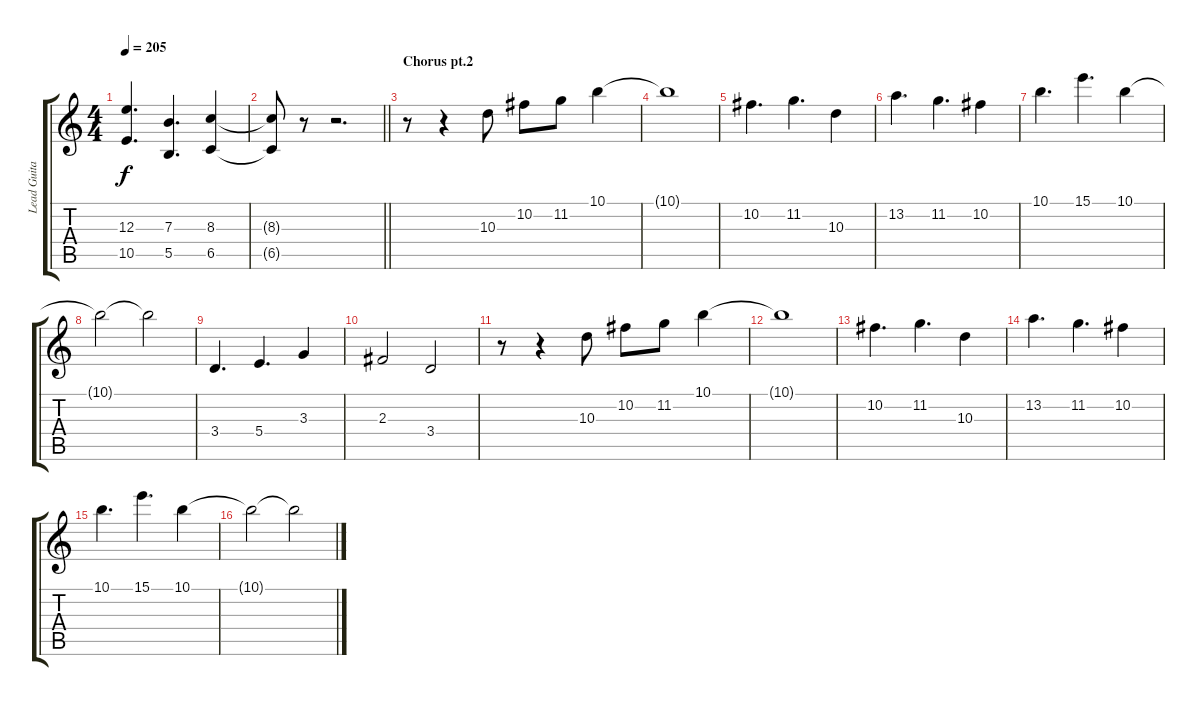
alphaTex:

\track ("Lead Guitar 1" "Lead Guita") {instrument overdrivenguitar}
\staff {score tabs}
\tuning (Db4 Ab3 E3 B2 Gb2 B1) {hide}
\ts (4 4)
\section ("" "")
\tempo 205
\clef g2
\ks c
(12.3 10.5).4{d dy f} (7.3 5.5).4{d} (8.3 6.5).4 |
\barLineRight lightlight
(8.3{t} 6.5{t}).8 r.8 r.2{d} |
\section ("" "Chorus pt.2")
r.8{volume 8} r.4 10.3.8 10.2.8 11.2.8 10.1.4 |
10.1{t}.1 |
10.2.4{d} 11.2.4{d} 10.3.4 |
13.2.4{d} 11.2.4{d} 10.2.4 |
10.1.4{d} 15.1.4{d} 10.1.4 |
10.1{t}.2 10.1{t}.2 |
3.4.4{d} 5.4.4{d} 3.3.4 |
2.3.2 3.4.2 |
r.8{volume 8} r.4 10.3.8 10.2.8 11.2.8 10.1.4 |
10.1{t}.1 |
10.2.4{d} 11.2.4{d} 10.3.4 |
13.2.4{d} 11.2.4{d} 10.2.4 |
10.1.4{d} 15.1.4{d} 10.1.4 |
10.1{t}.2 10.1{t}.2
